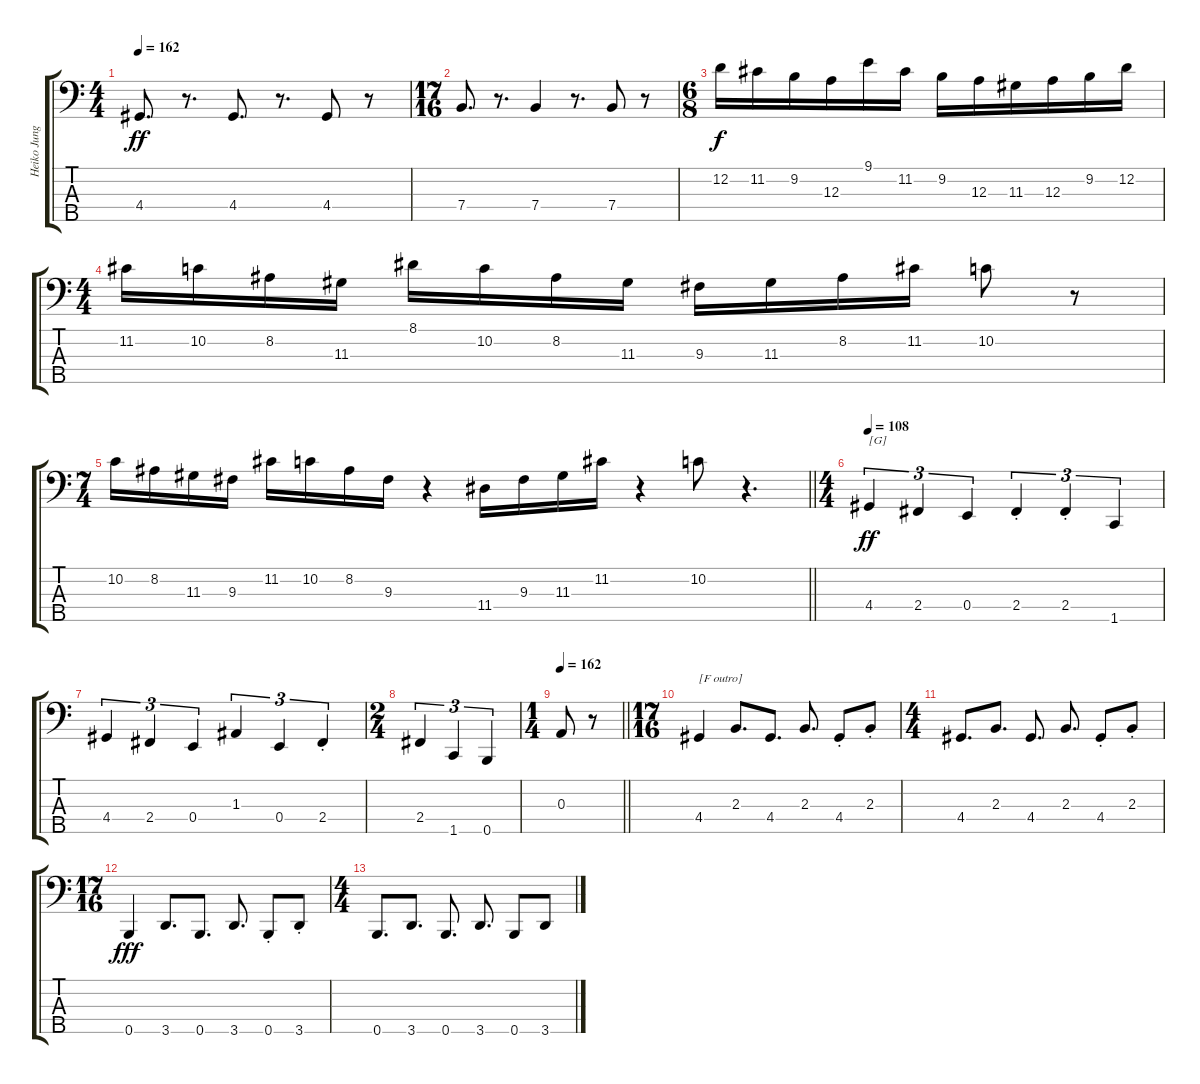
\track ("Heiko Jung" "Heiko Jung") {instrument electricbassfinger}
\staff {score tabs}
\tuning (G2 D2 A1 E1 B0) {hide}
\ts (4 4)
\tempo 162
\clef f4
\ks c
4.4.8{d dy ff} r.8{d} 4.4.8{d} r.8{d} 4.4.8 r.8 |
\ts (17 16)
7.4.8{d} r.8{d} 7.4.4 r.8{d} 7.4.8 r.8 |
\ts (6 8)
12.2.16{dy f} 11.2.16 9.2.16 12.3.16 9.1.16 11.2.16 9.2.16 12.3.16 11.3.16 12.3.16 9.2.16 12.2.16 |
\ts (4 4)
11.2.16 10.2.16 8.2.16 11.3.16 8.1.16 10.2.16 8.2.16 11.3.16 9.3.16 11.3.16 8.2.16 11.2.16 10.2.8 r.8 |
\ts (7 4)
\barLineRight lightlight
10.2.16 8.2.16 11.3.16 9.3.16 11.2.16 10.2.16 8.2.16 9.3.16 r.4 11.4.16 9.3.16 11.3.16 11.2.16 r.4 10.2.8 r.4{d} |
\ts (4 4)
\tempo 108
4.4.4{tu (3 2) txt "[G]" dy ff} 2.4.4{tu (3 2)} 0.4.4{tu (3 2)} 2.4{st}.4{tu (3 2)} 2.4{st}.4{tu (3 2)} 1.5.4{tu (3 2)} |
4.4.4{tu (3 2)} 2.4.4{tu (3 2)} 0.4.4{tu (3 2)} 1.3.4{tu (3 2)} 0.4.4{tu (3 2)} 2.4{st}.4{tu (3 2)} |
\ts (2 4)
2.4.4{tu (3 2)} 1.5.4{tu (3 2)} 0.5.4{tu (3 2)} |
\ts (1 4)
\tempo 162
\barLineRight lightlight
0.3.8 r.8 |
\ts (17 16)
4.4.4{txt "[F outro]"} 2.3.8{d} 4.4.8{d} 2.3.8{d} 4.4{st}.8 2.3{st}.8 |
\ts (4 4)
4.4.8{d} 2.3.8{d} 4.4.8{d} 2.3.8{d} 4.4{st}.8 2.3{st}.8 |
\ts (17 16)
0.5.4{dy fff} 3.5.8{d} 0.5.8{d} 3.5.8{d} 0.5{st}.8 3.5{st}.8 |
\ts (4 4)
0.5.8{d} 3.5.8{d} 0.5.8{d} 3.5.8{d} 0.5.8 3.5.8
